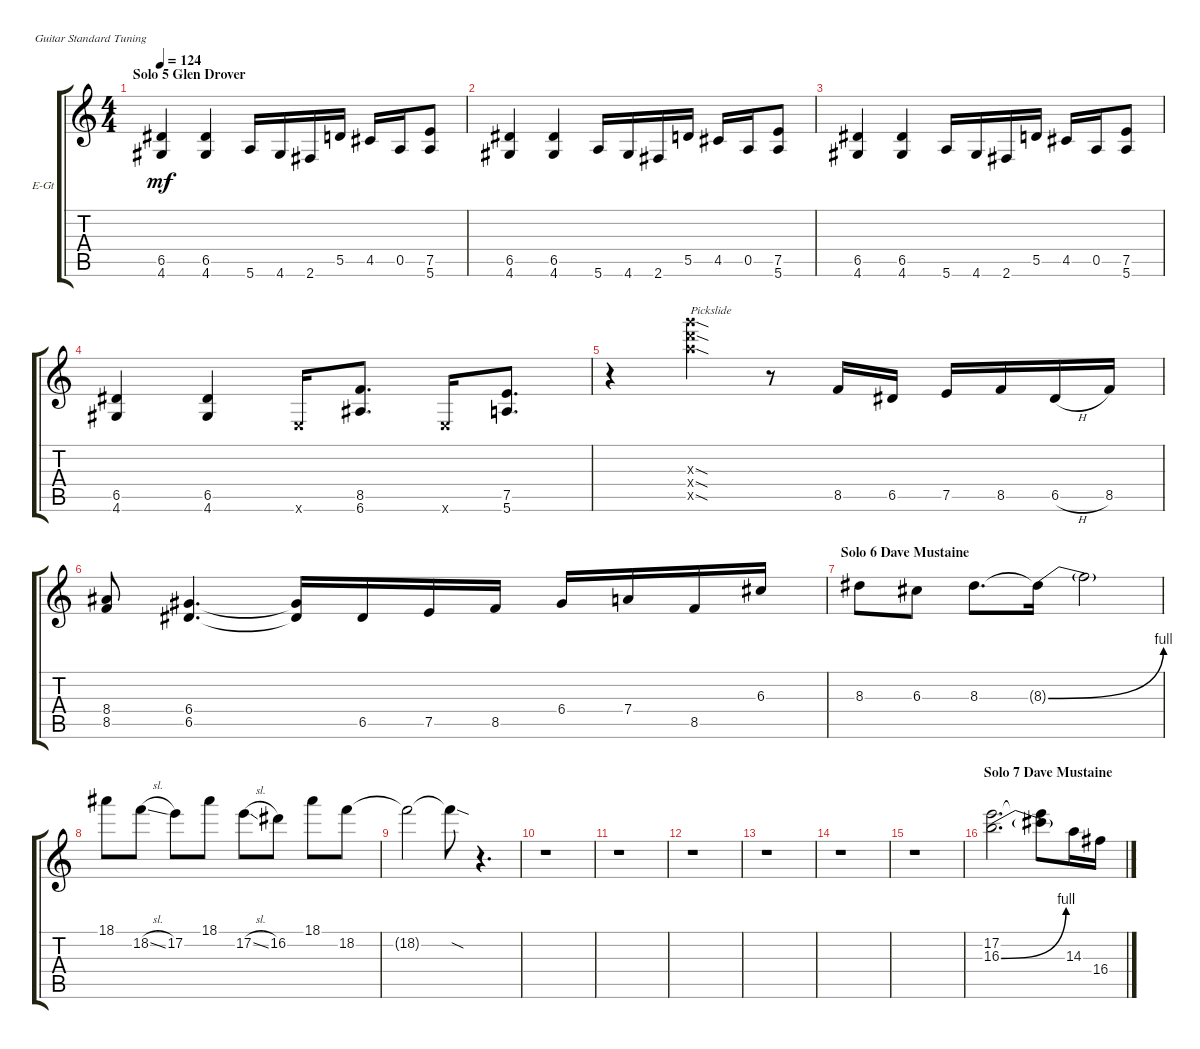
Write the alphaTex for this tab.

\defaultSystemsLayout 4
\bracketExtendMode groupsimilarinstruments
\firstSystemTrackNameOrientation horizontal
\otherSystemsTrackNameOrientation horizontal
\track ("Dave Mustaine" "E-Gt") {instrument distortionguitar}
\staff {score tabs}
\tuning (E4 B3 G3 D3 A2 E2)
\ts (4 4)
\section ("" "Solo 5 Glen Drover")
\tempo 124
\clef g2
\ks c
(4.6 6.5).4{dy mf} (4.6 6.5).4 5.6.16 4.6.16 2.6.16 5.5.16 4.5.16 0.5.16 (5.6 7.5).8 |
(4.6 6.5).4 (4.6 6.5).4 5.6.16 4.6.16 2.6.16 5.5.16 4.5.16 0.5.16 (5.6 7.5).8 |
(4.6 6.5).4 (4.6 6.5).4 5.6.16 4.6.16 2.6.16 5.5.16 4.5.16 0.5.16 (5.6 7.5).8 |
(4.6 6.5).4 (4.6 6.5).4 0.6{x}.16 (6.6 8.5).8{d} 0.6{x}.16 (5.6 7.5).8{d} |
r.4 (24.5{sod x} 24.4{sod x} 24.3{sod x}).4{txt "Pickslide"} r.8 8.5.16 6.5.16 7.5.16 8.5.16 6.5{h}.16 8.5.16 |
(8.5 8.4).8 (6.4 6.5).4{d} (6.4{t} 6.5{t}).16 6.5.16 7.5.16 8.5.16 6.4.16 7.4.16 8.5.16 6.3.16 |
\section ("" "Solo 6 Dave Mustaine")
8.3.8 6.3.8 8.3.8{d} 8.3{be (bend 0 0 15 4) t}.16 8.3{t}.2 |
18.1.8 18.2{sl}.8 17.2.8 18.1.8 17.2{sl}.8 16.2.8 18.1.8 18.2.8 |
18.2{t}.2 18.2{sod t}.8 r.4{d} |
r.1 |
r.1 |
r.1 |
r.1 |
r.1 |
r.1 |
\section ("" "Solo 7 Dave Mustaine")
(17.2 16.3{be (bend 0 0 15 4)}).2{d} (17.2{t} 16.3{t}).8 14.3.16 16.4.16
